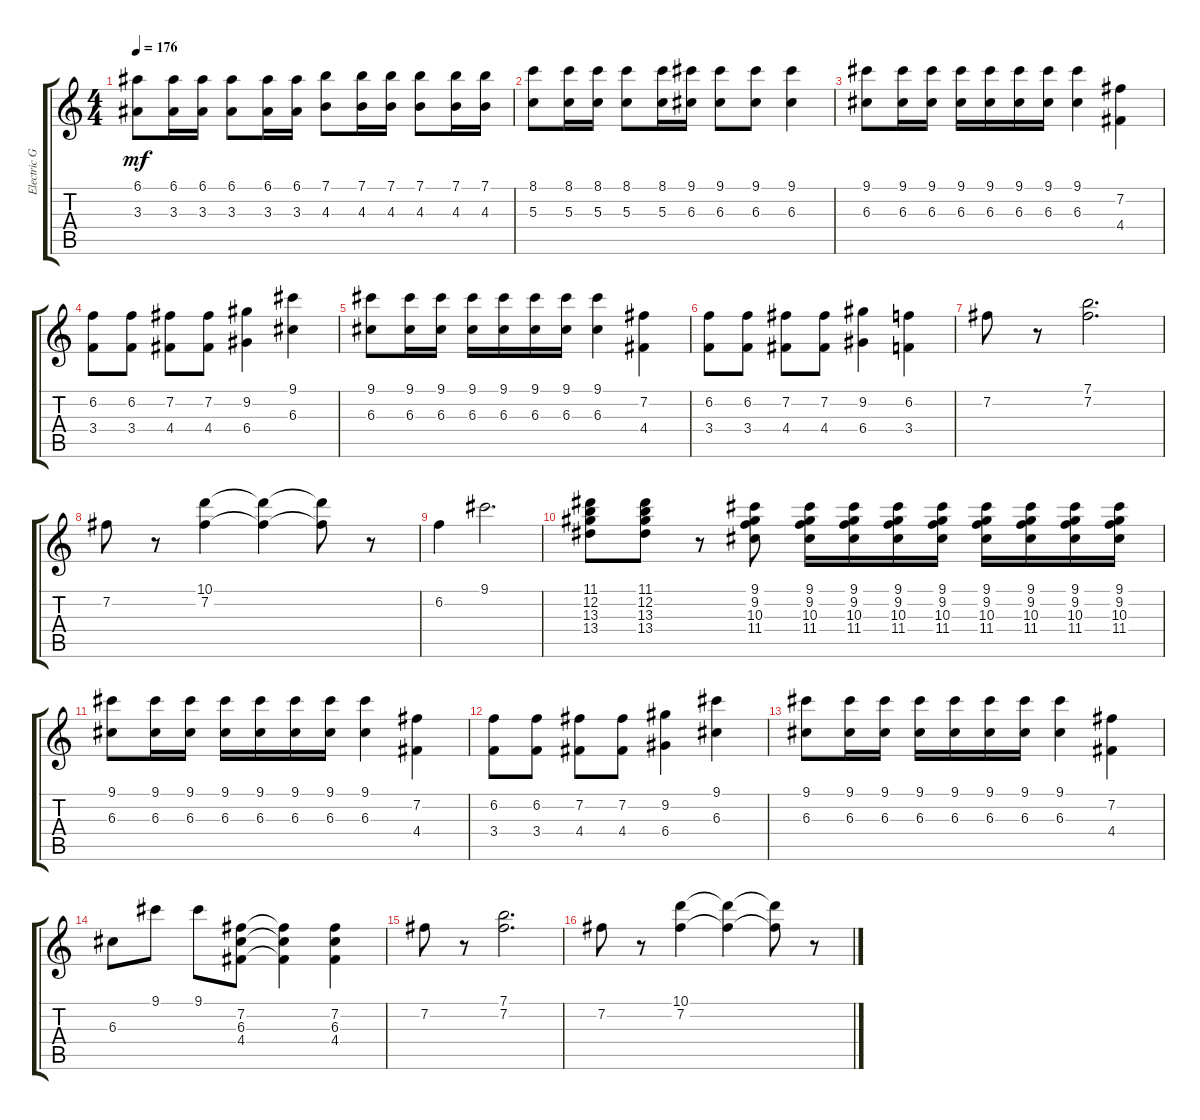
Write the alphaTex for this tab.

\track ("Electric Guitar" "Electric G") {instrument overdrivenguitar}
\staff {score tabs}
\tuning (E4 B3 G3 D3 A2 E2) {hide}
\ts (4 4)
\tempo 176
\clef g2
\ks c
(6.1 3.3).8{dy mf} (6.1 3.3).16 (6.1 3.3).16 (6.1 3.3).8 (6.1 3.3).16 (6.1 3.3).16 (7.1 4.3).8 (7.1 4.3).16 (7.1 4.3).16 (7.1 4.3).8 (7.1 4.3).16 (7.1 4.3).16 |
(8.1 5.3).8 (8.1 5.3).16 (8.1 5.3).16 (8.1 5.3).8 (8.1 5.3).16 (9.1 6.3).16 (9.1 6.3).8 (9.1 6.3).8 (9.1 6.3).4 |
(9.1 6.3).8 (9.1 6.3).16 (9.1 6.3).16 (9.1 6.3).16 (9.1 6.3).16 (9.1 6.3).16 (9.1 6.3).16 (9.1 6.3).4 (7.2 4.4).4 |
(6.2 3.4).8 (6.2 3.4).8 (7.2 4.4).8 (7.2 4.4).8 (9.2 6.4).4 (9.1 6.3).4 |
(9.1 6.3).8 (9.1 6.3).16 (9.1 6.3).16 (9.1 6.3).16 (9.1 6.3).16 (9.1 6.3).16 (9.1 6.3).16 (9.1 6.3).4 (7.2 4.4).4 |
(6.2 3.4).8 (6.2 3.4).8 (7.2 4.4).8 (7.2 4.4).8 (9.2 6.4).4 (6.2 3.4).4 |
7.2.8 r.8 (7.1 7.2).2{d} |
7.2.8 r.8 (10.1 7.2).4 (10.1{t} 7.2{t}).4 (10.1{t} 7.2{t}).8 r.8 |
6.2.4 9.1.2{d} |
(11.1 12.2 13.3 13.4).8 (11.1 12.2 13.3 13.4).8 r.8 (9.1 9.2 10.3 11.4).8 (9.1 9.2 10.3 11.4).16 (9.1 9.2 10.3 11.4).16 (9.1 9.2 10.3 11.4).16 (9.1 9.2 10.3 11.4).16 (9.1 9.2 10.3 11.4).16 (9.1 9.2 10.3 11.4).16 (9.1 9.2 10.3 11.4).16 (9.1 9.2 10.3 11.4).16 |
(9.1 6.3).8 (9.1 6.3).16 (9.1 6.3).16 (9.1 6.3).16 (9.1 6.3).16 (9.1 6.3).16 (9.1 6.3).16 (9.1 6.3).4 (7.2 4.4).4 |
(6.2 3.4).8 (6.2 3.4).8 (7.2 4.4).8 (7.2 4.4).8 (9.2 6.4).4 (9.1 6.3).4 |
(9.1 6.3).8 (9.1 6.3).16 (9.1 6.3).16 (9.1 6.3).16 (9.1 6.3).16 (9.1 6.3).16 (9.1 6.3).16 (9.1 6.3).4 (7.2 4.4).4 |
6.3.8 9.1.8 9.1.8 (7.2 6.3 4.4).8 (7.2{t} 6.3{t} 4.4{t}).4 (7.2 6.3 4.4).4 |
7.2.8 r.8 (7.1 7.2).2{d} |
7.2.8 r.8 (10.1 7.2).4 (10.1{t} 7.2{t}).4 (10.1{t} 7.2{t}).8 r.8
